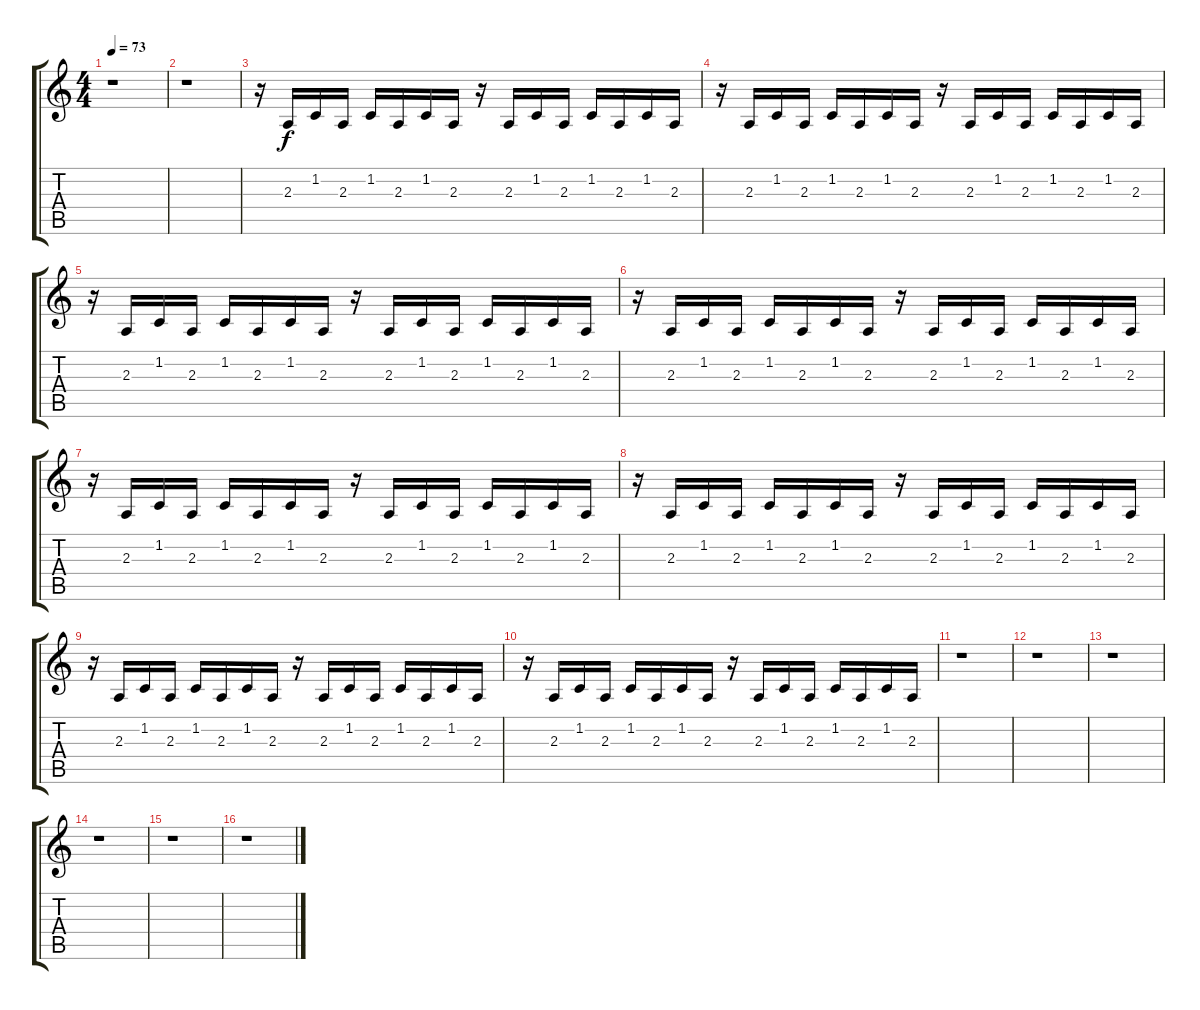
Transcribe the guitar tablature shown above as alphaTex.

\track "" {instrument synthstrings1}
\staff {score tabs}
\tuning (E4 B3 G3 D3 A2 E2) {hide}
\ts (4 4)
\tempo 73
\clef g2
\ks c
r.1{dy f} |
r.1 |
r.16 2.3.16 1.2.16 2.3.16 1.2.16 2.3.16 1.2.16 2.3.16 r.16 2.3.16 1.2.16 2.3.16 1.2.16 2.3.16 1.2.16 2.3.16 |
r.16 2.3.16 1.2.16 2.3.16 1.2.16 2.3.16 1.2.16 2.3.16 r.16 2.3.16 1.2.16 2.3.16 1.2.16 2.3.16 1.2.16 2.3.16 |
r.16 2.3.16 1.2.16 2.3.16 1.2.16 2.3.16 1.2.16 2.3.16 r.16 2.3.16 1.2.16 2.3.16 1.2.16 2.3.16 1.2.16 2.3.16 |
r.16 2.3.16 1.2.16 2.3.16 1.2.16 2.3.16 1.2.16 2.3.16 r.16 2.3.16 1.2.16 2.3.16 1.2.16 2.3.16 1.2.16 2.3.16 |
r.16 2.3.16 1.2.16 2.3.16 1.2.16 2.3.16 1.2.16 2.3.16 r.16 2.3.16 1.2.16 2.3.16 1.2.16 2.3.16 1.2.16 2.3.16 |
r.16 2.3.16 1.2.16 2.3.16 1.2.16 2.3.16 1.2.16 2.3.16 r.16 2.3.16 1.2.16 2.3.16 1.2.16 2.3.16 1.2.16 2.3.16 |
r.16 2.3.16 1.2.16 2.3.16 1.2.16 2.3.16 1.2.16 2.3.16 r.16 2.3.16 1.2.16 2.3.16 1.2.16 2.3.16 1.2.16 2.3.16 |
r.16 2.3.16 1.2.16 2.3.16 1.2.16 2.3.16 1.2.16 2.3.16 r.16 2.3.16 1.2.16 2.3.16 1.2.16 2.3.16 1.2.16 2.3.16 |
r.1 |
r.1 |
r.1 |
r.1 |
r.1 |
r.1
